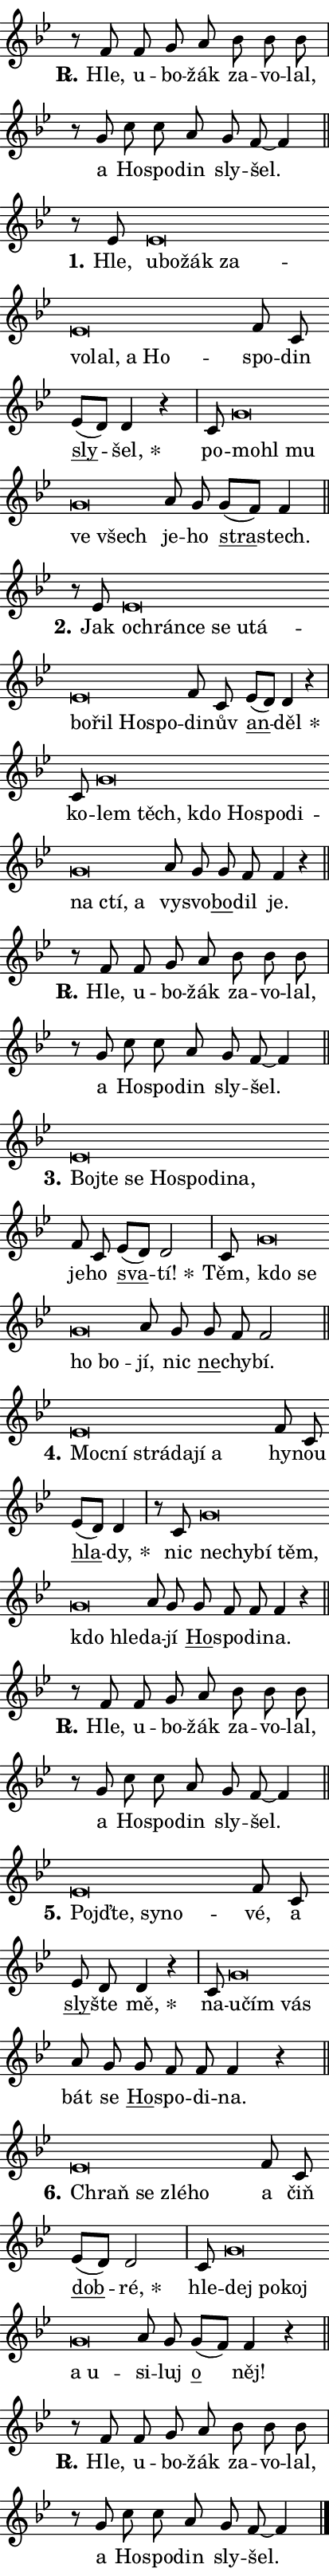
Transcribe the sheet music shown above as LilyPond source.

\version "2.22.1"
\header { tagline = "" }
\paper {
  indent = 0\cm
  top-margin = 0\cm
  right-margin = 0\cm
  bottom-margin = 0\cm
  left-margin = 0\cm
  paper-width = 7\cm
  page-breaking = #ly:one-page-breaking
  system-system-spacing.basic-distance = #11
  score-system-spacing.basic-distance = #11.3
  ragged-last = ##f
}


%% Author: Thomas Morley
%% https://lists.gnu.org/archive/html/lilypond-user/2020-05/msg00002.html
#(define (line-position grob)
"Returns position of @var[grob} in current system:
   @code{'start}, if at first time-step
   @code{'end}, if at last time-step
   @code{'middle} otherwise
"
  (let* ((col (ly:item-get-column grob))
         (ln (ly:grob-object col 'left-neighbor))
         (rn (ly:grob-object col 'right-neighbor))
         (col-to-check-left (if (ly:grob? ln) ln col))
         (col-to-check-right (if (ly:grob? rn) rn col))
         (break-dir-left
           (and
             (ly:grob-property col-to-check-left 'non-musical #f)
             (ly:item-break-dir col-to-check-left)))
         (break-dir-right
           (and
             (ly:grob-property col-to-check-right 'non-musical #f)
             (ly:item-break-dir col-to-check-right))))
        (cond ((eqv? 1 break-dir-left) 'start)
              ((eqv? -1 break-dir-right) 'end)
              (else 'middle))))

#(define (tranparent-at-line-position vctor)
  (lambda (grob)
  "Relying on @code{line-position} select the relevant enry from @var{vctor}.
Used to determine transparency,"
    (case (line-position grob)
      ((end) (not (vector-ref vctor 0)))
      ((middle) (not (vector-ref vctor 1)))
      ((start) (not (vector-ref vctor 2))))))

noteHeadBreakVisibility =
#(define-music-function (break-visibility)(vector?)
"Makes @code{NoteHead}s transparent relying on @var{break-visibility}"
#{
  \override NoteHead.transparent =
    #(tranparent-at-line-position break-visibility)
#})

#(define delete-ledgers-for-transparent-note-heads
  (lambda (grob)
    "Reads whether a @code{NoteHead} is transparent.
If so this @code{NoteHead} is removed from @code{'note-heads} from
@var{grob}, which is supposed to be @code{LedgerLineSpanner}.
As a result ledgers are not printed for this @code{NoteHead}"
    (let* ((nhds-array (ly:grob-object grob 'note-heads))
           (nhds-list
             (if (ly:grob-array? nhds-array)
                 (ly:grob-array->list nhds-array)
                 '()))
           ;; Relies on the transparent-property being done before
           ;; Staff.LedgerLineSpanner.after-line-breaking is executed.
           ;; This is fragile ...
           (to-keep
             (remove
               (lambda (nhd)
                 (ly:grob-property nhd 'transparent #f))
               nhds-list)))
      ;; TODO find a better method to iterate over grob-arrays, similiar
      ;; to filter/remove etc for lists
      ;; For now rebuilt from scratch
      (set! (ly:grob-object grob 'note-heads)  '())
      (for-each
        (lambda (nhd)
          (ly:pointer-group-interface::add-grob grob 'note-heads nhd))
        to-keep))))

hideNotes = {
  \noteHeadBreakVisibility #begin-of-line-visible
}
unHideNotes = {
  \noteHeadBreakVisibility #all-visible
}

% work-around for resetting accidentals
% https://lilypond.org/doc/v2.23/Documentation/notation/displaying-rhythms#unmetered-music
cadenzaMeasure = {
  \cadenzaOff
  \partial 1024 s1024
  \cadenzaOn
}

#(define-markup-command (accent layout props text) (markup?)
  "Underline accented syllable"
  (interpret-markup layout props
    #{\markup \override #'(offset . 4.3) \underline { #text }#}))

responsum = \markup \concat {
  "R" \hspace #-1.05 \path #0.1 #'((moveto 0 0.07) (lineto 0.9 0.8)) \hspace #0.05 "."
}

\layout {
    \context {
        \Staff
        \remove "Time_signature_engraver"
        \override LedgerLineSpanner.after-line-breaking = #delete-ledgers-for-transparent-note-heads
    }
    \context {
        \Voice {
            \override NoteHead.output-attributes = #'((class . "notehead"))
            \override Hairpin.height = #0.55
        }
    }
    \context {
        \Lyrics {
            \override StanzaNumber.output-attributes = #'((class . "stanzanumber"))
            \override LyricSpace.minimum-distance = #0.9
            \override LyricText.font-name = #"TeX Gyre Schola"
            \override LyricText.font-size = 1
            \override StanzaNumber.font-name = #"TeX Gyre Schola Bold"
            \override StanzaNumber.font-size = 1
        }
    }
}

% magnetic-lyrics.ily
%
%   written by
%     Jean Abou Samra <jean@abou-samra.fr>
%     Werner Lemberg <wl@gnu.org>
%
%   adapted by
%     Jiri Hon <jiri.hon@gmail.com>
%
% Version 2022-Apr-15

% https://www.mail-archive.com/lilypond-user@gnu.org/msg149350.html

#(define (Left_hyphen_pointer_engraver context)
   "Collect syllable-hyphen-syllable occurrences in lyrics and store
them in properties.  This engraver only looks to the left.  For
example, if the lyrics input is @code{foo -- bar}, it does the
following.

@itemize @bullet
@item
Set the @code{text} property of the @code{LyricHyphen} grob between
@q{foo} and @q{bar} to @code{foo}.

@item
Set the @code{left-hyphen} property of the @code{LyricText} grob with
text @q{foo} to the @code{LyricHyphen} grob between @q{foo} and
@q{bar}.
@end itemize

Use this auxiliary engraver in combination with the
@code{lyric-@/text::@/apply-@/magnetic-@/offset!} hook."
   (let ((hyphen #f)
         (text #f))
     (make-engraver
      (acknowledgers
       ((lyric-syllable-interface engraver grob source-engraver)
        (set! text grob)))
      (end-acknowledgers
       ((lyric-hyphen-interface engraver grob source-engraver)
        ;(when (not (grob::has-interface grob 'lyric-space-interface))
          (set! hyphen grob)));)
      ((stop-translation-timestep engraver)
       (when (and text hyphen)
         (ly:grob-set-object! text 'left-hyphen hyphen))
       (set! text #f)
       (set! hyphen #f)))))

#(define (lyric-text::apply-magnetic-offset! grob)
   "If the space between two syllables is less than the value in
property @code{LyricText@/.details@/.squash-threshold}, move the right
syllable to the left so that it gets concatenated with the left
syllable.

Use this function as a hook for
@code{LyricText@/.after-@/line-@/breaking} if the
@code{Left_@/hyphen_@/pointer_@/engraver} is active."
   (let ((hyphen (ly:grob-object grob 'left-hyphen #f)))
     (when hyphen
       (let ((left-text (ly:spanner-bound hyphen LEFT)))
         (when (grob::has-interface left-text 'lyric-syllable-interface)
           (let* ((common (ly:grob-common-refpoint grob left-text X))
                  (this-x-ext (ly:grob-extent grob common X))
                  (left-x-ext
                   (begin
                     ;; Trigger magnetism for left-text.
                     (ly:grob-property left-text 'after-line-breaking)
                     (ly:grob-extent left-text common X)))
                  ;; `delta` is the gap width between two syllables.
                  (delta (- (interval-start this-x-ext)
                            (interval-end left-x-ext)))
                  (details (ly:grob-property grob 'details))
                  (threshold (assoc-get 'squash-threshold details 0.2)))
             (when (< delta threshold)
               (let* (;; We have to manipulate the input text so that
                      ;; ligatures crossing syllable boundaries are not
                      ;; disabled.  For languages based on the Latin
                      ;; script this is essentially a beautification.
                      ;; However, for non-Western scripts it can be a
                      ;; necessity.
                      (lt (ly:grob-property left-text 'text))
                      (rt (ly:grob-property grob 'text))
                      (is-space (grob::has-interface hyphen 'lyric-space-interface))
                      (space (if is-space " " ""))
                      (space-markup (grob-interpret-markup grob " "))
                      (space-size (interval-length (ly:stencil-extent space-markup X)))
                      (extra-delta (if is-space space-size 0))
                      ;; Append new syllable.
                      (ltrt-space (if (and (string? lt) (string? rt))
                                (string-append lt space rt)
                                (make-concat-markup (list lt space rt))))
                      ;; Right-align `ltrt` to the right side.
                      (ltrt-space-markup (grob-interpret-markup
                               grob
                               (make-translate-markup
                                (cons (interval-length this-x-ext) 0)
                                (make-right-align-markup ltrt-space)))))
                 (begin
                   ;; Don't print `left-text`.
                   (ly:grob-set-property! left-text 'stencil #f)
                   ;; Set text and stencil (which holds all collected
                   ;; syllables so far) and shift it to the left.
                   (ly:grob-set-property! grob 'text ltrt-space)
                   (ly:grob-set-property! grob 'stencil ltrt-space-markup)
                   (ly:grob-translate-axis! grob (- (- delta extra-delta)) X))))))))))


#(define (lyric-hyphen::displace-bounds-first grob)
   ;; Make very sure this callback isn't triggered too early.
   (let ((left (ly:spanner-bound grob LEFT))
         (right (ly:spanner-bound grob RIGHT)))
     (ly:grob-property left 'after-line-breaking)
     (ly:grob-property right 'after-line-breaking)
     (ly:lyric-hyphen::print grob)))

squashThreshold = #0.4

\layout {
  \context {
    \Lyrics
    \consists #Left_hyphen_pointer_engraver
    \override LyricText.after-line-breaking =
      #lyric-text::apply-magnetic-offset!
    \override LyricHyphen.stencil = #lyric-hyphen::displace-bounds-first
    \override LyricText.details.squash-threshold = \squashThreshold
    \override LyricHyphen.minimum-distance = 0
    \override LyricHyphen.minimum-length = \squashThreshold
  }
}

squash = \override LyricText.details.squash-threshold = 9999
unSquash = \override LyricText.details.squash-threshold = \squashThreshold

left = \override LyricText.self-alignment-X = #LEFT
unLeft = \revert LyricText.self-alignment-X

starOffset = #(lambda (grob) 
                (let ((x_offset (ly:self-alignment-interface::aligned-on-x-parent grob)))
                  (if (= x_offset 0) 0 (+ x_offset 1.2))))

star = #(define-music-function (syllable)(string?)
"Append star separator at the end of a syllable"
#{
  \once \override LyricText.X-offset = #starOffset
  \lyricmode { \markup {
    #syllable
    \override #'((font-name . "TeX Gyre Schola Bold")) \hspace #0.2 \lower #0.65 \larger "*"
  } }
#})

starAccent = #(define-music-function (syllable)(string?)
"Append star separator at the end of a syllable and make accent"
#{
  \once \override LyricText.X-offset = #starOffset
  \lyricmode { \markup {
    \accent #syllable
    \override #'((font-name . "TeX Gyre Schola Bold")) \hspace #0.2 \lower #0.65 \larger "*"
  } }
#})

breath = #(define-music-function (syllable)(string?)
"Append breathing indicator at the end of a syllable"
#{
  \lyricmode { \markup { #syllable "+" } }
#})

optionalBreath = #(define-music-function (syllable)(string?)
"Append optional breathing indicator at the end of a syllable"
#{
  \lyricmode { \markup { #syllable "(+)" } }
#})


\score {
    <<
        \new Voice = "melody" { \cadenzaOn \key bes \major \relative { r8 f' f g a bes bes bes \cadenzaMeasure \bar "|" r g c c a g f~ f4 \cadenzaMeasure \bar "||" \break } }
        \new Lyrics \lyricsto "melody" { \lyricmode { \set stanza = \responsum
Hle, u -- bo -- žák za -- vo -- lal, a Ho -- spo -- din sly -- šel. } }
    >>
    \layout {}
}

\score {
    <<
        \new Voice = "melody" { \cadenzaOn \key bes \major \relative { r8 es'8 es\breve*1/16 \hideNotes \breve*1/16 \bar "" \breve*1/16 \bar "" \breve*1/16 \bar "" \breve*1/16 \bar "" \breve*1/16 \bar "" \breve*1/16 \breve*1/16 \bar "" \unHideNotes f8 c \bar "" es[( d)] d4 r \cadenzaMeasure \bar "|" c8 g'\breve*1/16 \hideNotes \breve*1/16 \bar "" \breve*1/16 \bar "" \breve*1/16 \breve*1/16 \bar "" \unHideNotes a8 g \bar "" g[( f)] f4 \cadenzaMeasure \bar "||" \break } }
        \new Lyrics \lyricsto "melody" { \lyricmode { \set stanza = "1."
Hle, \left u -- \squash bo -- žák za -- vo -- lal, a Ho -- \unLeft \unSquash spo -- din \markup \accent sly -- \star šel, po -- \left mo -- \squash hl mu ve všech \unLeft \unSquash je -- ho \markup \accent stra -- stech. } }
    >>
    \layout {}
}

\score {
    <<
        \new Voice = "melody" { \cadenzaOn \key bes \major \relative { r8 es'8 es\breve*1/16 \hideNotes \breve*1/16 \bar "" \breve*1/16 \bar "" \breve*1/16 \bar "" \breve*1/16 \bar "" \breve*1/16 \bar "" \breve*1/16 \bar "" \breve*1/16 \bar "" \breve*1/16 \breve*1/16 \bar "" \unHideNotes f8 c \bar "" es[( d)] d4 r \cadenzaMeasure \bar "|" c8 g'\breve*1/16 \hideNotes \breve*1/16 \bar "" \breve*1/16 \bar "" \breve*1/16 \bar "" \breve*1/16 \bar "" \breve*1/16 \bar "" \breve*1/16 \bar "" \breve*1/16 \breve*1/16 \bar "" \unHideNotes a8 g \bar "" g f f4 r \cadenzaMeasure \bar "||" \break } }
        \new Lyrics \lyricsto "melody" { \lyricmode { \set stanza = "2."
Jak \left o -- \squash chrán -- ce se u -- tá -- bo -- řil Ho -- spo -- \unLeft \unSquash di -- nův \markup \accent an -- \star děl ko -- \left lem \squash těch, kdo Ho -- spo -- di -- na ctí, a \unLeft \unSquash vy -- svo -- \markup \accent bo -- dil je. } }
    >>
    \layout {}
}

\score {
    <<
        \new Voice = "melody" { \cadenzaOn \key bes \major \relative { r8 f' f g a bes bes bes \cadenzaMeasure \bar "|" r g c c a g f~ f4 \cadenzaMeasure \bar "||" \break } }
        \new Lyrics \lyricsto "melody" { \lyricmode { \set stanza = \responsum
Hle, u -- bo -- žák za -- vo -- lal, a Ho -- spo -- din sly -- šel. } }
    >>
    \layout {}
}

\score {
    <<
        \new Voice = "melody" { \cadenzaOn \key bes \major \relative { es'\breve*1/16 \hideNotes \breve*1/16 \bar "" \breve*1/16 \bar "" \breve*1/16 \bar "" \breve*1/16 \bar "" \breve*1/16 \breve*1/16 \bar "" \unHideNotes f8 c \bar "" es[( d)] d2 \cadenzaMeasure \bar "|" c8 g'\breve*1/16 \hideNotes \breve*1/16 \bar "" \breve*1/16 \breve*1/16 \bar "" \unHideNotes a8 g \bar "" g f f2 \cadenzaMeasure \bar "||" \break } }
        \new Lyrics \lyricsto "melody" { \lyricmode { \set stanza = "3."
\left Boj -- \squash te se Ho -- spo -- di -- na, \unLeft \unSquash je -- ho \markup \accent sva -- \star tí! Těm, \left kdo \squash se ho bo -- \unLeft \unSquash jí, nic \markup \accent ne -- chy -- bí. } }
    >>
    \layout {}
}

\score {
    <<
        \new Voice = "melody" { \cadenzaOn \key bes \major \relative { es'\breve*1/16 \hideNotes \breve*1/16 \bar "" \breve*1/16 \bar "" \breve*1/16 \bar "" \breve*1/16 \breve*1/16 \bar "" \unHideNotes f8 c \bar "" es[( d)] d4 \cadenzaMeasure \bar "|" r8 c8 g'\breve*1/16 \hideNotes \breve*1/16 \bar "" \breve*1/16 \bar "" \breve*1/16 \bar "" \breve*1/16 \breve*1/16 \bar "" \unHideNotes a8 g \bar "" g f f f4 r \cadenzaMeasure \bar "||" \break } }
        \new Lyrics \lyricsto "melody" { \lyricmode { \set stanza = "4."
\left Moc -- \squash ní strá -- da -- jí a \unLeft \unSquash hy -- nou \markup \accent hla -- \star dy, nic \left ne -- \squash chy -- bí těm, kdo hle -- \unLeft \unSquash da -- jí \markup \accent Ho -- spo -- di -- na. } }
    >>
    \layout {}
}

\score {
    <<
        \new Voice = "melody" { \cadenzaOn \key bes \major \relative { r8 f' f g a bes bes bes \cadenzaMeasure \bar "|" r g c c a g f~ f4 \cadenzaMeasure \bar "||" \break } }
        \new Lyrics \lyricsto "melody" { \lyricmode { \set stanza = \responsum
Hle, u -- bo -- žák za -- vo -- lal, a Ho -- spo -- din sly -- šel. } }
    >>
    \layout {}
}

\score {
    <<
        \new Voice = "melody" { \cadenzaOn \key bes \major \relative { es'\breve*1/16 \hideNotes \breve*1/16 \bar "" \breve*1/16 \breve*1/16 \bar "" \unHideNotes f8 c \bar "" es d d4 r \cadenzaMeasure \bar "|" c8 g'\breve*1/16 \hideNotes \breve*1/16 \breve*1/16 \bar "" \unHideNotes a8 g \bar "" g f f f4 r \cadenzaMeasure \bar "||" \break } }
        \new Lyrics \lyricsto "melody" { \lyricmode { \set stanza = "5."
\left Pojď -- \squash te, sy -- no -- \unLeft \unSquash vé, a \markup \accent sly -- šte \star mě, na -- \left u -- \squash čím vás \unLeft \unSquash bát se \markup \accent Ho -- spo -- di -- na. } }
    >>
    \layout {}
}

\score {
    <<
        \new Voice = "melody" { \cadenzaOn \key bes \major \relative { es'\breve*1/16 \hideNotes \breve*1/16 \bar "" \breve*1/16 \breve*1/16 \bar "" \unHideNotes f8 c \bar "" es[( d)] d2 \cadenzaMeasure \bar "|" c8 g'\breve*1/16 \hideNotes \breve*1/16 \bar "" \breve*1/16 \bar "" \breve*1/16 \breve*1/16 \bar "" \unHideNotes a8 g \bar "" g[( f)] f4 r \cadenzaMeasure \bar "||" \break } }
        \new Lyrics \lyricsto "melody" { \lyricmode { \set stanza = "6."
\left Chraň \squash se zlé -- ho \unLeft \unSquash a čiň \markup \accent dob -- \star ré, hle -- \left dej \squash po -- koj a u -- \unLeft \unSquash si -- luj \markup \accent o něj! } }
    >>
    \layout {}
}

\score {
    <<
        \new Voice = "melody" { \cadenzaOn \key bes \major \relative { r8 f' f g a bes bes bes \cadenzaMeasure \bar "|" r g c c a g f~ f4 \cadenzaMeasure \bar "||" \break } \bar "|." }
        \new Lyrics \lyricsto "melody" { \lyricmode { \set stanza = \responsum
Hle, u -- bo -- žák za -- vo -- lal, a Ho -- spo -- din sly -- šel. } }
    >>
    \layout {}
}
